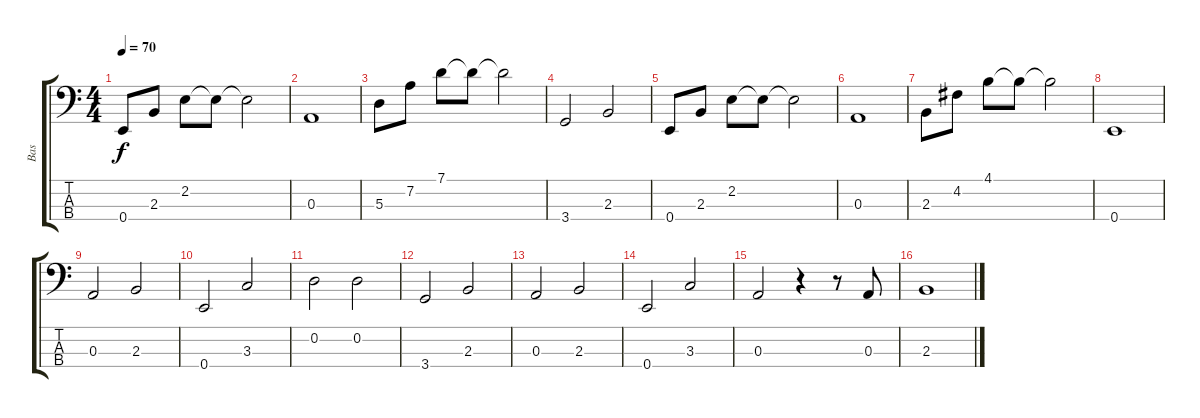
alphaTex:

\track ("Bas" "Bas") {instrument acousticbass}
\staff {score tabs}
\tuning (G2 D2 A1 E1) {hide}
\ts (4 4)
\tempo 70
\clef f4
\ks c
0.4.8{dy f} 2.3.8 2.2.8 2.2{t}.8 2.2{t}.2 |
0.3.1 |
5.3.8 7.2.8 7.1.8 7.1{t}.8 7.1{t}.2 |
3.4.2 2.3.2 |
0.4.8 2.3.8 2.2.8 2.2{t}.8 2.2{t}.2 |
0.3.1 |
2.3.8 4.2.8 4.1.8 4.1{t}.8 4.1{t}.2 |
0.4.1 |
0.3.2 2.3.2 |
0.4.2 3.3.2 |
0.2.2 0.2.2 |
3.4.2 2.3.2 |
0.3.2 2.3.2 |
0.4.2 3.3.2 |
0.3.2 r.4 r.8 0.3.8 |
2.3.1
